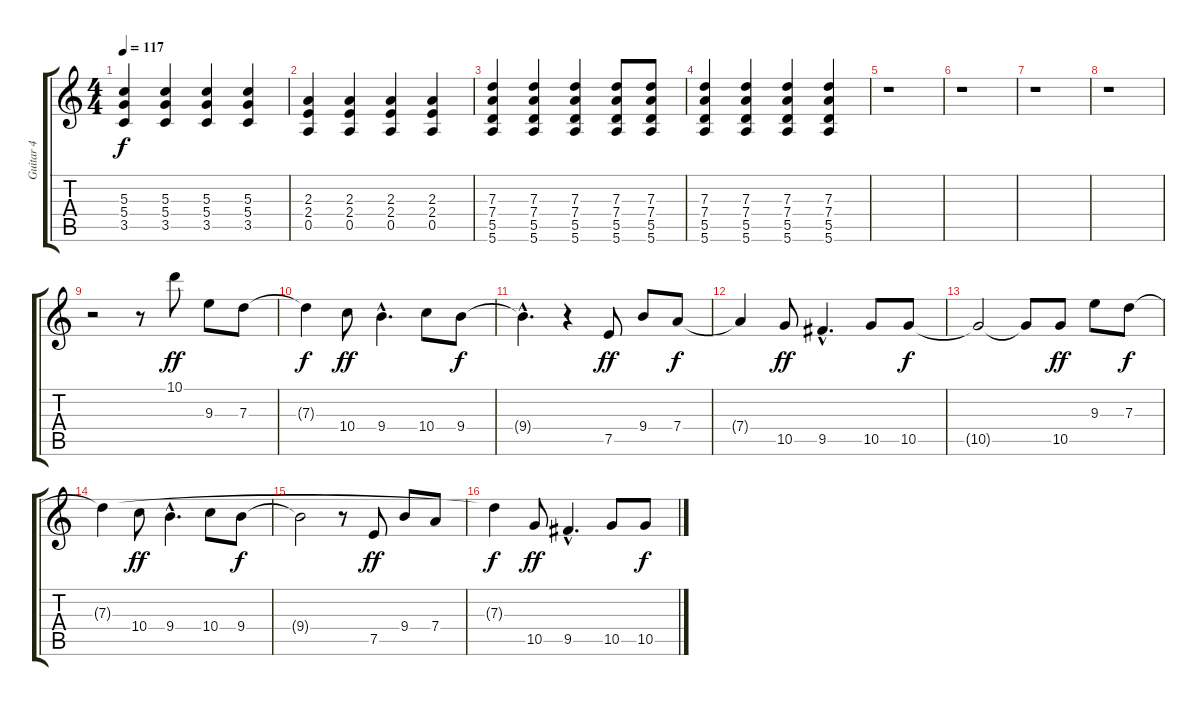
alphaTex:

\track ("Guitar 4" "Guitar 4") {instrument overdrivenguitar}
\staff {score tabs}
\tuning (E4 B3 G3 D3 A2 E2) {hide}
\ts (4 4)
\tempo 117
\clef g2
\ks c
(5.3 5.4 3.5).4{dy f} (5.3 5.4 3.5).4 (5.3 5.4 3.5).4 (5.3 5.4 3.5).4 |
(2.3 2.4 0.5).4 (2.3 2.4 0.5).4 (2.3 2.4 0.5).4 (2.3 2.4 0.5).4 |
(7.3 7.4 5.5 5.6).4 (7.3 7.4 5.5 5.6).4 (7.3 7.4 5.5 5.6).4 (7.3 7.4 5.5 5.6).8 (7.3 7.4 5.5 5.6).8 |
(7.3 7.4 5.5 5.6).4 (7.3 7.4 5.5 5.6).4 (7.3 7.4 5.5 5.6).4 (7.3 7.4 5.5 5.6).4 |
r.1 |
r.1 |
r.1 |
r.1 |
r.2 r.8 10.1.8{dy ff} 9.3.8 7.3.8 |
7.3{t}.4{dy f} 10.4.8{dy ff} 9.4{hac}.4{d} 10.4.8 9.4.8{dy f} |
9.4{hac t}.4{d} r.4 7.5.8{dy ff} 9.4.8 7.4.8{dy f} |
7.4{t}.4 10.5.8{dy ff} 9.5{hac}.4{d} 10.5.8 10.5.8{dy f} |
10.5{t}.2 10.5{t}.8 10.5.8{dy ff} 9.3.8 7.3.8{dy f} |
7.3{t}.4 10.4.8{dy ff} 9.4{hac}.4{d} 10.4.8 9.4.8{dy f} |
9.4{t}.2 r.8 7.5.8{dy ff} 9.4.8 7.4.8 |
7.3{t}.4{dy f} 10.5.8{dy ff} 9.5{hac}.4{d} 10.5.8 10.5.8{dy f}
